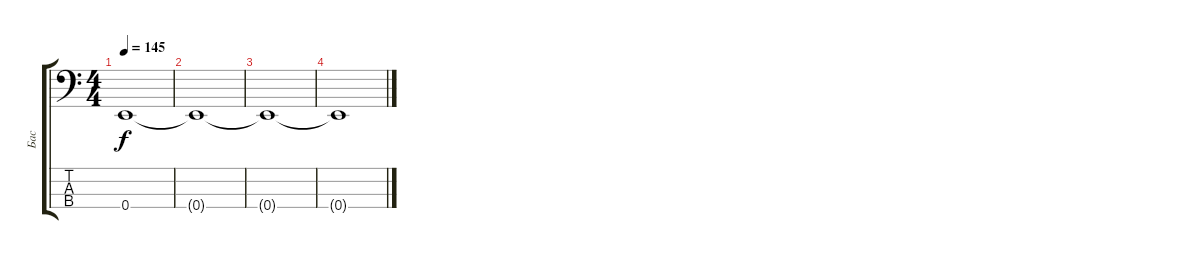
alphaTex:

\track ("Бас" "Бас") {instrument electricbasspick}
\staff {score tabs}
\tuning (G2 D2 A1 E1) {hide}
\ts (4 4)
\tempo 145
\clef f4
\ks c
0.4.1{dy f} |
0.4{t}.1 |
0.4{t}.1 |
0.4{t}.1
